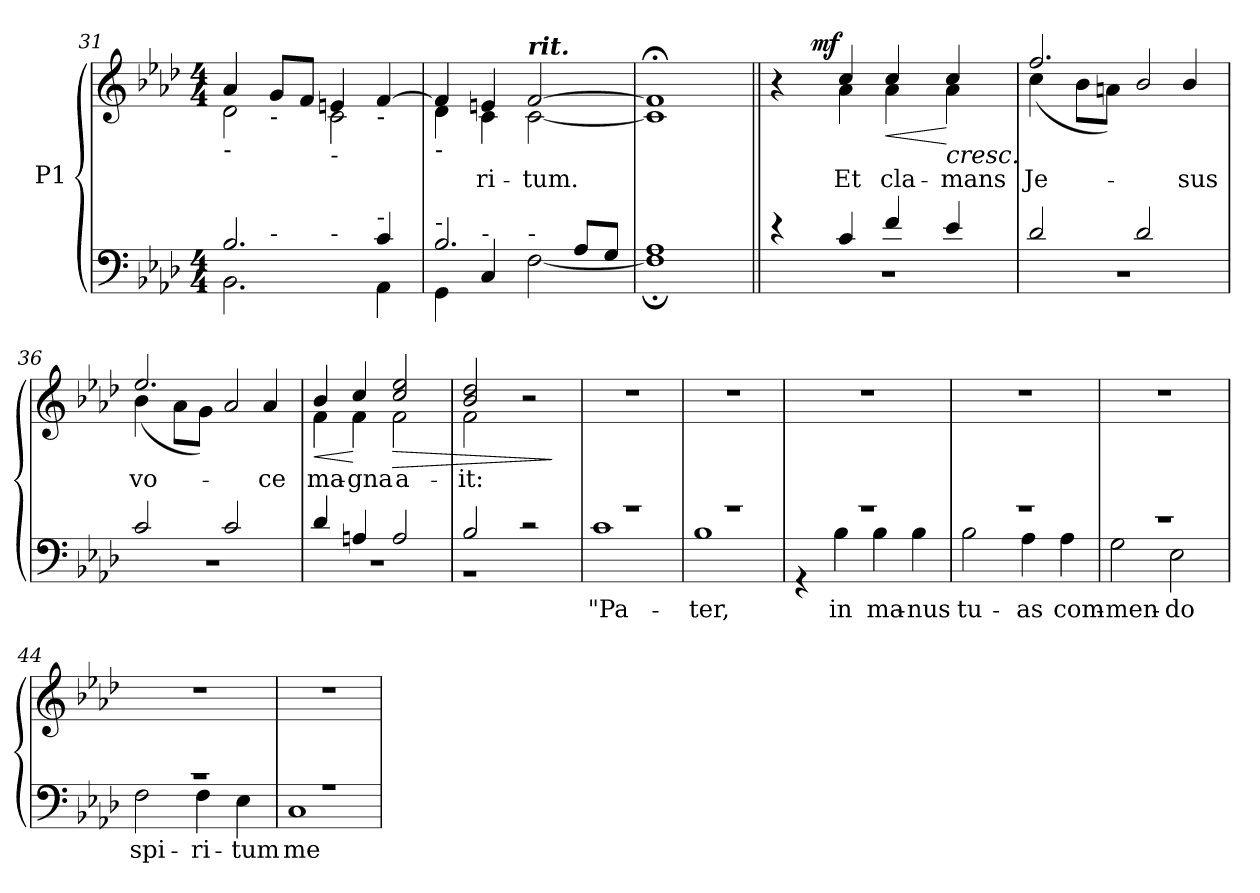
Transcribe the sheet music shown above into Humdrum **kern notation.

**kern	**text	**kern	**text	**dynam
*part1	*part1	*part1	*part1	*part1
*staff2	*staff2	*staff1	*staff1	*staff1/2
*I"P1	*	*	*	*
*clefF4	*	*clefG2	*	*
*k[b-e-a-d-]	*	*k[b-e-a-d-]	*	*
*A-:	*	*A-:	*	*
*M4/4	*	*M4/4	*	*
=31	=31	=31	=31	=31
*^	*	*^	*	*
!	!	!	!LO:TX:b:t=-	!	!	!
!LO:TX:a:t=-	!	!	!	!	!	!
*^	*^	*	*	*	*	*
2.B-i/	2.BB-i\	4ryy	2ryy	.	4a-i/	2d-i\	.	.
!	!	!	!	!	!LO:TX:b:t=-	!	!	!
!	!	!LO:TX:a:t=-	!	!	!	!	!	!
.	.	2.ryy	.	.	8gi/L	.	.	.
.	.	.	.	.	8fi/J	.	.	.
!	!	!	!	!	!LO:TX:b:t=-	!	!	!
!	!	!	!LO:TX:a:t=-	!	!	!	!	!
.	.	.	2ryy	.	4eni/	2ci\	.	.
!	!	!	!	!	!LO:TX:b:t=-	!	!	!
!LO:TX:a:t=-	!	!	!	!	!	!	!	!
4ci/	4AA-i\	.	.	.	[>4fi/	.	.	.
=32	=32	=32	=32	=32	=32	=32	=32	=32
!	!	!	!	!	!LO:TX:b:t=-	!	!	!
!LO:TX:a:t=-	!	!	!	!	!	!	!	!
*	*v	*v	*v	*	*	*	*	*
2.B-i/	4GGi\	.	4fi/]	4d-i\	.	.
!	!LO:TX:a:t=-	!	!	!	!	!
!	!	!	!	!	!LO:LY:b:color=#000000	!
.	4Ci/	.	4eni/	4ci\	-ri-	.
!	!	!	!LO:TX:a:Bi:t=rit.	!	!	!
!	!LO:TX:a:t=-	!	!	!	!	!
!	!	!	!	!	!LO:LY:b:color=#000000	!
.	[>2Fi\	.	[>2fi/	[<2ci\	-tum.	.
8A-i/L	.	.	.	.	.	.
8Gi/J	.	.	.	.	.	.
=33	=33	=33	=33	=33	=33	=33
1A-i	1F;i]	.	1f;i]	1ci]	.	.
!!LO:LB:g=z
=34||	=34||	=34||	=34||	=34||	=34||	=34||
*	*	*	*	*^	*	*
4r	1r	.	4r	4ryy	8ryy	.	.
.	.	.	.	.	64.ryy	.	.
.	.	.	.	.	2ryy	.	mf
!	!	!	!	!	!	!LO:LY:b:color=#000000	!
4ci/	.	.	4cci/	4a-i\	.	Et	[
!	!	!	!	!	!	!LO:LY:b:color=#000000	!LO:HP:n=1:b
4fi/	.	.	4cci/	4a-i\	.	cla-	] <
.	.	.	.	.	4ryy	.	.
!	!	!	!	!	!	!LO:LY:b:color=#000000	!LO:HP:n=1:b
!	!	!	!	!	!	!	!LO:HP:n=1:b
4e-i/	.	.	4cci/	4a-i\	.	-mans	[ < >
.	.	.	.	.	16ryy	.	.
.	.	.	.	.	32ryy	.	.
.	.	.	.	.	128ryy	.	.
*	*	*	*v	*v	*v	*	*
=35	=35	=35	=35	=35	=35
*	*	*	*^	*	*
*	*	*	*	*^	*	*
!	!	!	!	!	!	!LO:LY:b:color=#000000	!
*	*	*	*	*v	*v	*	*
2d-i/	1r	.	2.ffi/	(4cci\	Je-	.
.	.	.	.	8b-i\L	.	.
.	.	.	.	8ani\J)	.	.
2d-i/	.	.	.	2b-i/	.	.
!	!	!	!	!	!LO:LY:b:color=#000000	!
.	.	.	4b-i/	.	-sus	.
=36	=36	=36	=36	=36	=36	=36
!	!	!	!	!	!LO:LY:b:color=#000000	!
2ci/	1r	.	2.ee-i/	(4b-i\	vo-	.
.	.	.	.	8a-i\L	.	.
.	.	.	.	8gi\J)	.	.
2ci/	.	.	.	2a-i/	.	.
!	!	!	!	!	!LO:LY:b:color=#000000	!
.	.	.	4a-i/	.	-ce	.
=37	=37	=37	=37	=37	=37	=37
!	!	!	!	!	!LO:LY:b:color=#000000	!LO:HP:b
4d-i/	1r	.	4b-i/	4fi\	ma-	<
!	!	!	!	!	!LO:LY:b:color=#000000	!
4Ani/	.	.	4cci/	4fi\	-gna	[
!	!	!	!	!	!LO:LY:b:color=#000000	!LO:HP:b
2Ai/	.	.	2cci/ 2ee-i	2fi\	a-	>
=38	=38	=38	=38	=38	=38	=38
!	!	!	!	!	!LO:LY:b:color=#000000	!
2B-i/	1r	.	2b-i/ 2dd-i	2fi\	-it:	.
2r	.	.	2r	2ryy	.	.
*v	*v	*	*	*	*	*
*	*	*v	*v	*	*
.	.	.	.	]
!!LO:LB:g=z
=39	=39	=39	=39	=39
*^	*	*	*	*
!	!	!LO:LY:a:color=#000000	!	!	!
1r	1ci	"Pa-	1r	.	.
=40	=40	=40	=40	=40	=40
!	!	!LO:LY:a:color=#000000	!	!	!
1r	1B-i	-ter,	1r	.	.
=41	=41	=41	=41	=41	=41
1r	4r	.	1r	.	.
!	!	!LO:LY:a:color=#000000	!	!	!
.	4B-i\	in	.	.	.
!	!	!LO:LY:a:color=#000000	!	!	!
.	4B-i\	ma-	.	.	.
!	!	!LO:LY:a:color=#000000	!	!	!
.	4B-i\	-nus	.	.	.
=42	=42	=42	=42	=42	=42
!	!	!LO:LY:a:color=#000000	!	!	!
1r	2B-i\	tu-	1r	.	.
!	!	!LO:LY:a:color=#000000	!	!	!
.	4A-i\	-as	.	.	.
!	!	!LO:LY:a:color=#000000	!	!	!
.	4A-i\	com-	.	.	.
=43	=43	=43	=43	=43	=43
!	!	!LO:LY:a:color=#000000	!	!	!
1r	2Gi\	-men-	1r	.	.
!	!	!LO:LY:a:color=#000000	!	!	!
.	2E-i\	-do	.	.	.
=44	=44	=44	=44	=44	=44
!	!	!LO:LY:a:color=#000000	!	!	!
1r	2Fi\	spi-	1r	.	.
!	!	!LO:LY:a:color=#000000	!	!	!
.	4Fi\	-ri-	.	.	.
!	!	!LO:LY:a:color=#000000	!	!	!
.	4E-i\	-tum	.	.	.
=45	=45	=45	=45	=45	=45
!	!	!LO:LY:a:color=#000000	!	!	!
1r	1Ci	me-	1r	.	.
*v	*v	*	*	*	*
=	=	=	=	=
*-	*-	*-	*-	*-
